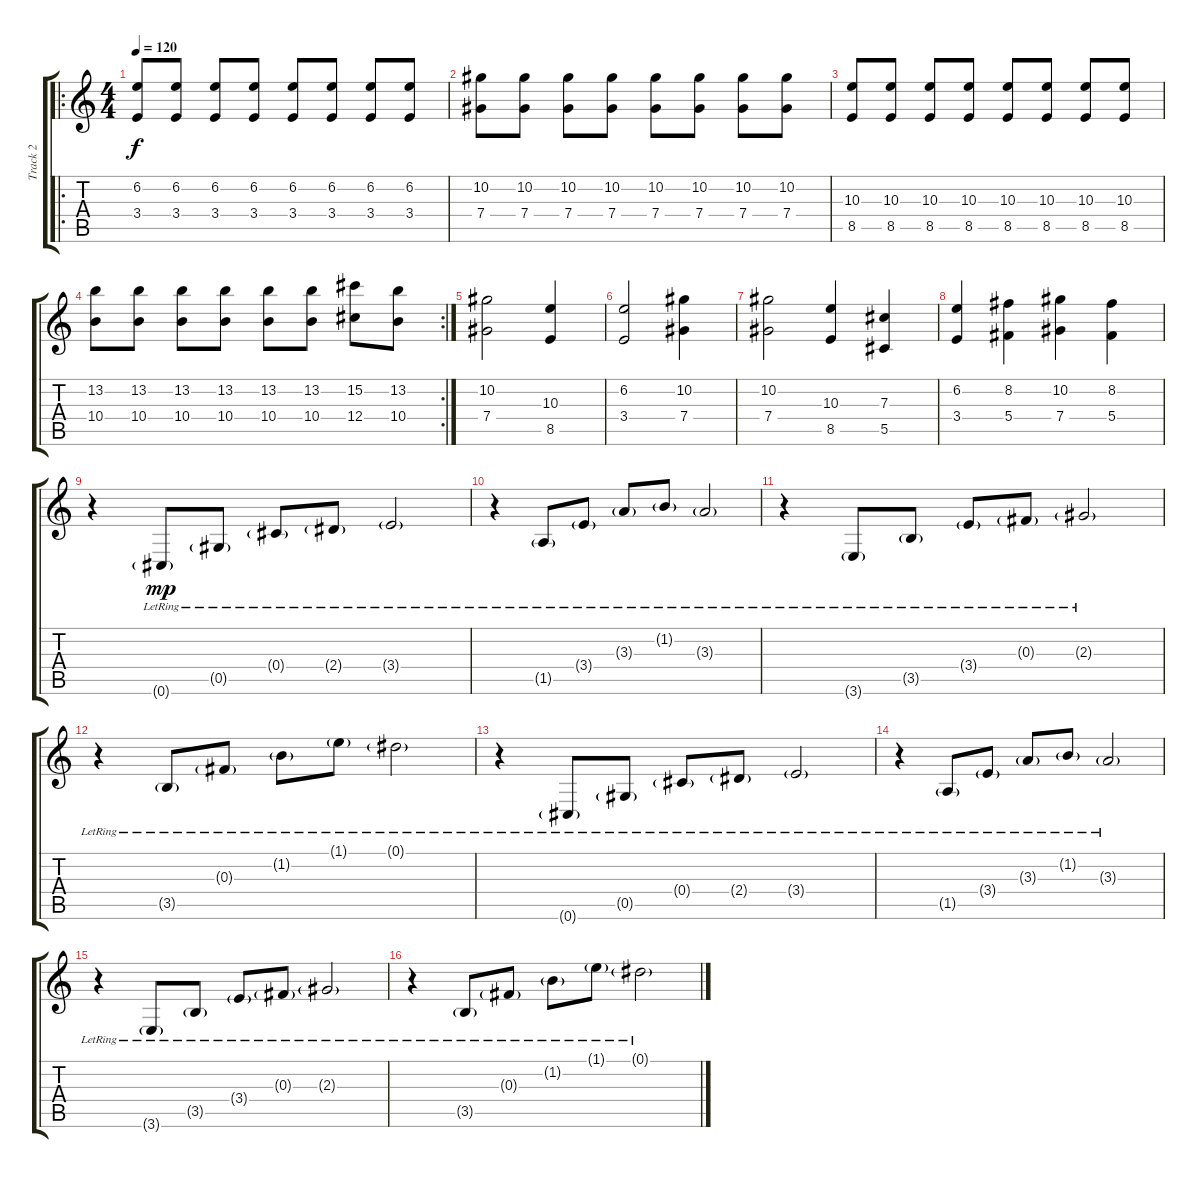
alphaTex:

\track ("Track 2" "Track 2") {instrument electricguitarclean}
\staff {score tabs}
\tuning (Eb4 Bb3 Gb3 Db3 Ab2 Db2) {hide}
\ro
\ts (4 4)
\tempo 120
\clef g2
\ks c
(6.2 3.4).8{dy f volume 6} (6.2 3.4).8 (6.2 3.4).8 (6.2 3.4).8 (6.2 3.4).8 (6.2 3.4).8 (6.2 3.4).8 (6.2 3.4).8 |
(10.2 7.4).8 (10.2 7.4).8 (10.2 7.4).8 (10.2 7.4).8 (10.2 7.4).8 (10.2 7.4).8 (10.2 7.4).8 (10.2 7.4).8 |
(10.3 8.5).8 (10.3 8.5).8 (10.3 8.5).8 (10.3 8.5).8 (10.3 8.5).8 (10.3 8.5).8 (10.3 8.5).8 (10.3 8.5).8 |
\rc 2
(13.2 10.4).8 (13.2 10.4).8 (13.2 10.4).8 (13.2 10.4).8 (13.2 10.4).8 (13.2 10.4).8 (15.2 12.4).8 (13.2 10.4).8 |
(10.2 7.4).2{volume 7} (10.3 8.5).4 |
(6.2 3.4).2 (10.2 7.4).4 |
(10.2 7.4).2 (10.3 8.5).4 (7.3 5.5).4 |
(6.2 3.4).4 (8.2 5.4).4 (10.2 7.4).4 (8.2 5.4).4 |
r.4{instrument acousticguitarsteel} 0.6{g lr}.8{dy mp} 0.5{g lr}.8 0.4{g lr}.8 2.4{g lr}.8 3.4{g lr}.2 |
r.4 1.5{g lr}.8 3.4{g lr}.8 3.3{g lr}.8 1.2{g lr}.8 3.3{g lr}.2 |
r.4 3.6{g lr}.8 3.5{g lr}.8 3.4{g lr}.8 0.3{g lr}.8 2.3{g lr}.2 |
r.4 3.5{g lr}.8 0.3{g lr}.8 1.2{g lr}.8 1.1{g lr}.8 0.1{g lr}.2 |
r.4 0.6{g lr}.8 0.5{g lr}.8 0.4{g lr}.8 2.4{g lr}.8 3.4{g lr}.2 |
r.4 1.5{g lr}.8 3.4{g lr}.8 3.3{g lr}.8 1.2{g lr}.8 3.3{g lr}.2 |
r.4 3.6{g lr}.8 3.5{g lr}.8 3.4{g lr}.8 0.3{g lr}.8 2.3{g lr}.2 |
r.4 3.5{g lr}.8 0.3{g lr}.8 1.2{g lr}.8 1.1{g lr}.8 0.1{g lr}.2
